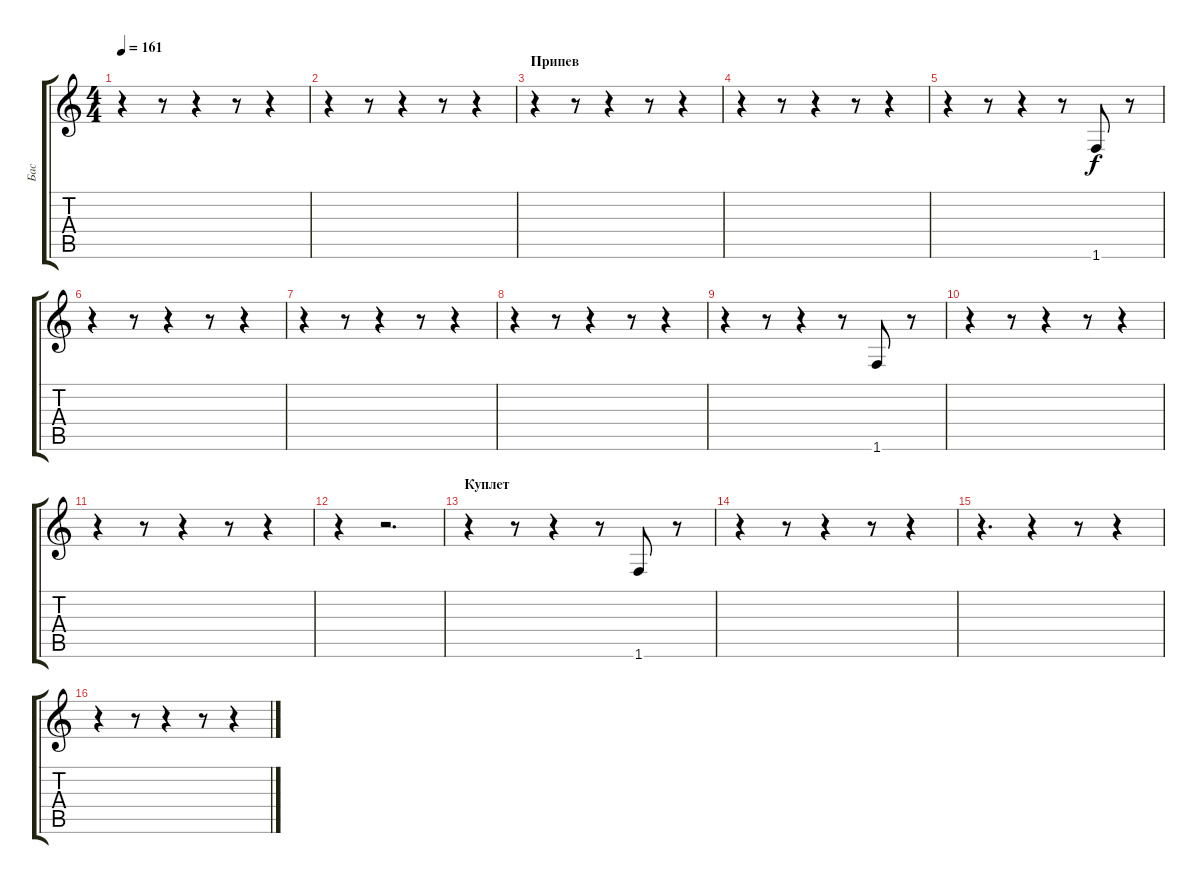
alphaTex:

\track ("Бас" "Бас") {instrument electricbassfinger}
\staff {score tabs}
\tuning (E4 B3 G3 D3 A2 E2) {hide}
\ts (4 4)
\tempo 161
\clef g2
\ks c
r.4{dy f} r.8 r.4 r.8 r.4 |
r.4 r.8 r.4 r.8 r.4 |
\section ("" "Припев")
r.4 r.8 r.4 r.8 r.4 |
r.4 r.8 r.4 r.8 r.4 |
r.4 r.8 r.4 r.8 1.6.8 r.8 |
r.4 r.8 r.4 r.8 r.4 |
r.4 r.8 r.4 r.8 r.4 |
r.4 r.8 r.4 r.8 r.4 |
r.4 r.8 r.4 r.8 1.6.8 r.8 |
r.4 r.8 r.4 r.8 r.4 |
r.4 r.8 r.4 r.8 r.4 |
r.4 r.2{d} |
\section ("" "Куплет")
r.4 r.8 r.4 r.8 1.6.8 r.8 |
r.4 r.8 r.4 r.8 r.4 |
r.4{d} r.4 r.8 r.4 |
r.4 r.8 r.4 r.8 r.4
